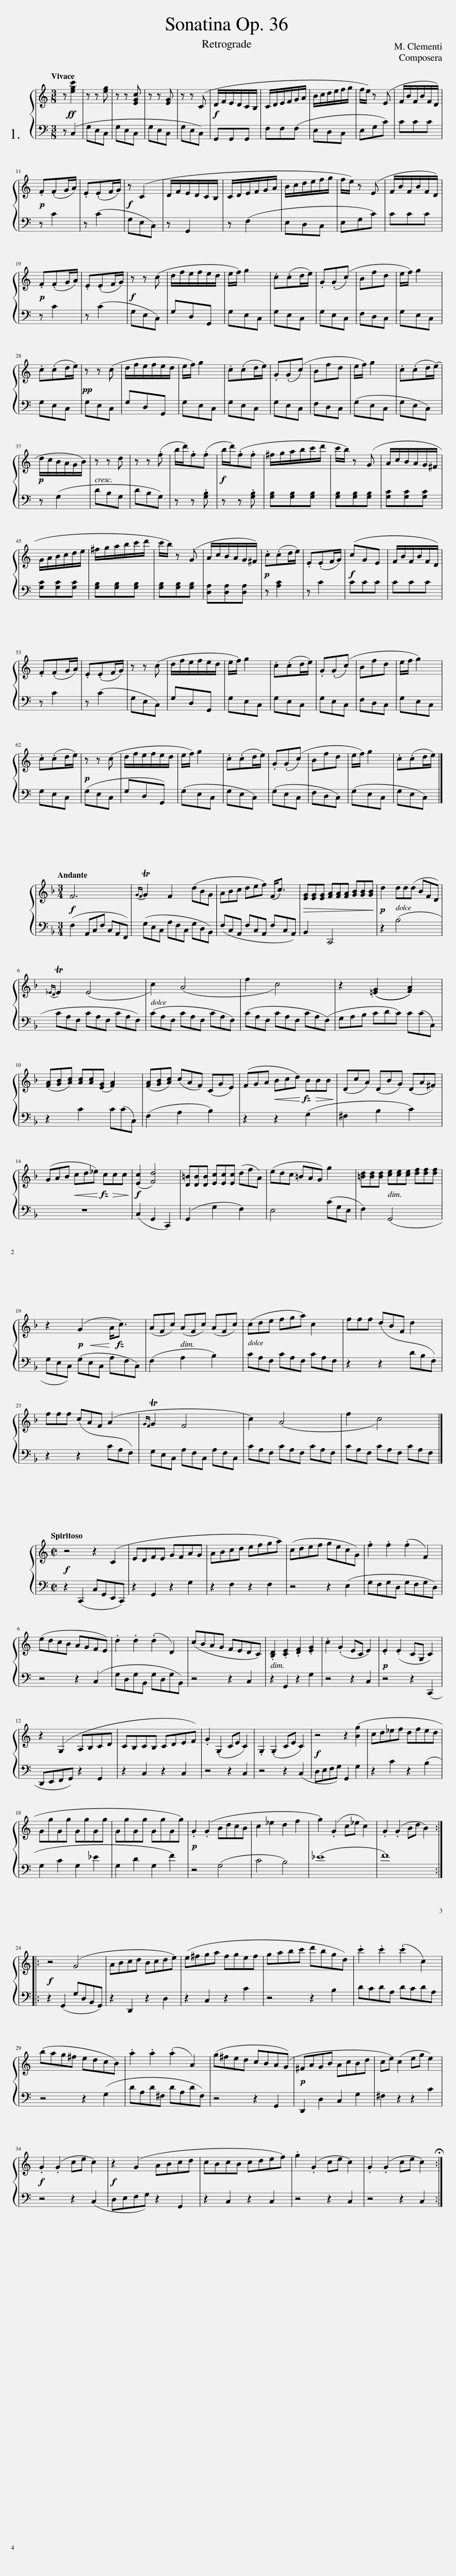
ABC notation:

X:1
%%score { 1 | 2 }
L:1/8
Q:1/4=172
M:3/8
I:linebreak $
K:C
V:1 treble
V:2 bass
V:1
 z!ff! [egc']2 | z z [eg] | z z [EGc] | z z [EG] | z z (C | %5
!f! D/F/E/D/C/B,/ | C/D/E/F/G/A/ | B/c/d/e/f/g/ | f/e/) z (E | F/B/F/B/F/D/) |$ %10
!p! .F(.FG/A/) | .E(.EF/G/) |!f! z (C2 | D/F/E/D/C/B,/ | C/D/E/F/G/A/ | %15
 B/c/d/e/f/g/ | f/e/) z (E | F/B/F/B/F/D/) |$!p! .F(.FG/A/) | .E(.EF/G/) | %20
!f! z z (c | d/f/e/f/e/d/ | e/f/) g2 | .c(.cd/e/) | .G(.G(c) | %25
 Bfd | e/f/) g2 |$ .c(.cd/e/) |!pp! z z (c | d/f/e/f/e/d/ | %30
 e/f/) g2 | .c(.cd/e/) | .G(.G(c) | Bfd | e/f/) g2 | %35
 .c(.cd/(e/) |$!p! d/c/B/A/G/B/) | z z d | z z (.f | b/d'/).f(.f | %40
!f! b/d'/)(.f.f | ^f/g/a/b/c'/d'/ | c'/b/) z (G | A/c/B/A/G/^F/ |$ G/A/B/c/d/e/ | %45
 ^f/g/a/b/c'/d'/ | c'/b/) z (G | A/c/B/A/G/^F/) |!p! .c(.cd/e/) | .E(.EF/G/) | %50
!f! (cGE | F/B/F/B/F/D/) |$ .F(.FG/A/) | .E(.EF/G/) | z z (c | %55
 d/f/e/f/e/d/ | e/f/) g2 | .c(.cd/e/) | .G(.G(c) | Bfd | %60
 e/f/ g2) |$ .c(.cd/e/) |!p! z z (c | d/f/e/f/e/d/ | e/f/) g2 | %65
 .c(.cd/e/) | .G(.G(c) | Bfd | e/f/) g2 | .c(.cd/e/) |]$ %70
[K:F][M:3/4][Q:1/4=92]!f! F6 |{GF} TG2 F2 (3(dBG | (3ABc (3def) (F<c) |!>(! (3[EG][EG][EG] (3[FA][FA][FA] (3[GB][GB][GB]!>)! |!p! d2 (3dd(d (3BFD) |$ %75
{_ED} TE2 (E4 | c2) (A4 | f2 c4) | z2 (([=EG]2 [FA]2)) |$ (3([FA][GB][Ac]) (3[Ac][Ac]([EG] [FA]2) | %80
 (3([FA][GB][Ac]) (3(cAF) (3(CGE) | (3(FGA!<(! (3Bcd)!<)! (3B!>(!BB!>)! | (3(DcA) (3(DBG) (3(DA^F) |$ (3(GAB!<(! (3cd_e)!<)! (3c!>(!cc!>)! |!f! ([Ec]2 [Fd]4) | %85
 (3[D=B][DB][DB] (3[Ec][Ec][Ec] (3(dfA) | (3(edc (3=BAG) g2 | (3[=Bd][Bd][Bd] (3[ce][ce][ce] (3[df][df][df] |$ z2!p! (G2!<(! A<c)!<)! | (3(AFc) (3(AFc) (3(AFc) | %90
 (3(cde (3fga) c2 | (3fff (3dBF d2 |$ (3fff (3cAF (A2 |{GF} TG2 F4 | c2) (A4 | %95
 f2 c4) |]$[K:C][M:2/2]!f![Q:1/4=144] z4 z2 (C2 | EDFE GFAG | ABcd efga) | (cdef gecG) | %100
 .f2 .f2 (.f2 F2) |$ (edcB AGFE) | .d2 .d2 (.d2 D2) | (cBAG FEDC) | .[B,D]2 .[CE]2 .[DF]2 .[EG]2 | %105
 .c2 (.G2 EC E2) |!p! .E2 (.E2 CG, C2) |$ z2 (G,2 A,B,CD | CB,CB, CDEF) | .G2 (.G,2 CE C2) | %110
 .G,2 (.G,2 CE C2) |!f! z4 z2 ([Bg]2 | cd_ef dfed |$ GgGg GgGg | GgGg GgGg) | %115
!p! .G2 (.G2 BdcB | c2 _e2 d2 f2 | g2) (.G2 c_e c2) | .G2 (.G2 Bd B2) ::$!f! z4 (G4 | %120
 ABcd Bcde) | (e^fga fgef | gabc' d'bgd) | .c'2 .c'2 (.c'2 c2) |$ (bag^f edcB) | %125
 .a2 .a2 (.a2 A2) | (g^fed cBA(G) |!p! ^FAGB AcBd | ce) (c2 eg e2) |$!f! .G2 (.G2 ce c2) | %130
!f! z2 (G2 ABcd | cBcB cdef) | .g2 (.G2 ce c2) | .G2 (.G2 ce c2) :| %134
V:2
 z (C,2 | G,E,C, | G,E,C, | G,E,C, | G,E,C,) | %5
 G,,G,,G,, | F,F,(F, | E,D,C, | E,G,C) | CCC |$ %10
 z C2 | z (C2 | G,E,C,) | z G,,2 | z (F,2 | %15
 E,D,C, | E,G,C) | CCC |$ z C2 | z (C2 | %20
 G,E,C,) | G,D,G,, | G,E,C, | G,E,C, | G,E,C, | %25
 F,D,C, | G,E,C, |$ G,E,C, | G,E,C, | G,D,G,, | %30
 G,E,C, | G,E,C, | G,E,C, | F,D,C, | (G,E,C, | %35
 G,E,C,) |$ z (G,2 | DB,G, | DB,G,) | z z .[G,B,] | %40
 z z .[G,B,] | [G,B,][G,B,][G,B,] | [G,B,][G,B,][G,B,] | [G,C][G,C][G,C] |$ [G,C][G,C][G,C] | %45
 [G,B,][G,B,][G,B,] | [G,B,][G,B,][G,B,] | [D,A,][D,A,][D,A,] | z [A,C]2 | z C2 | %50
 CCC | CCC |$ z C2 | z (C2 | G,E,C,) | %55
 G,D,G,, | G,E,C, | G,E,C, | G,E,C, | F,D,C, | %60
 G,E,C, |$ G,E,C, | (G,E,C, | G,D,G,,) | (G,E,C, | %65
 G,E,C,) | (G,E,C, | F,D,C,) | (G,E,C, | G,E,C,) |]$ %70
[K:F][M:3/4] (F,2 (3A,,C,F, (3C,A,,F,,) | (3(G,E,C, (3A,F,C, (3G,D,B,,) | (3(F,C,A,, (3F,C,A,, (3F,C,A,,) | B,,2 C,,4 | z2 (B,4 |$ %75
 (3CA,F, (3CA,F, (3CA,F,) | (3(CA,F, (3CA,F, (3CA,F,) | (3(CA,F, (3CA,F, (3CA,(F,) | (3G,A,B, (3CDC) (3C(CC,) |$ z2 C2 (3C(CC,) | %80
 (F,2 A,2 B,2) | z2 z2 (G,2 | ^F,2 B,2 C2) |$ z6 | (C,2 G,,2 C,,2) | %85
 (G,,2 G,2 F,2) | E,4 (3(CG,E, | F,2) (G,,4 |$ (3G,E,C,) (3(G,E,C, (3A,F,C,) | (F,2 A,2 B,2) | %90
 (3CA,F, (3CA,F, (3CA,F, | z2 z2 (3DB,F, |$ z2 z2 (3CA,F, | (3G,E,C, (3A,F,C, (3A,F,C, | (3CA,F, (3CA,F, (3CA,F, | %95
 (3CA,F, (3CA,F, (3CA,F, |]$[K:C][M:2/2] z2 (C,,2 C,G,,E,,C,,) | z2 G,,2 z2 G,2 | z2 F,2 z2 F,2 | z4 z2 (E,2 | %100
 G,F,G,D, G,F,G,D,) |$ z4 z2 (C,2 | G,D,G,B,, G,D,G,B,,) | z4 z2 C,2 | z2 G,,2 z2 G,2 | %105
 z4 z2 C,2 | z4 z2 (C,,2 |$ D,,E,,F,,G,,) z2 G,,2 | z2 C,2 z2 C,2 | z4 z2 C,2 | %110
 z4 z2 (C,2 | D,E,F,G,) G,,2 G,2 | z2 C2 z2 (B,2 |$ G,2 C2 G,2 _E2 | G,2 D2 G,2 F2) | %115
 z4 (G,4 | C4 B,4) | (_E8 | F8) ::$ z2 (G,,2 G,D,B,,G,,) | %120
 z2 D,,2 z2 D,2 | z2 C,2 z2 C2 | z4 z2 B,2 | DCDA, DCDA, |$ z4 z2 (G,2 | %125
 DA,D^F, DA,DF,) | z4 z2 G,,2 | D,,2 D,2 C,2 G,2 | ^F,2 z2 z2 C2 |$ z4 z2 (C,2 | %130
 D,E,F,G,) z2 G,,2 | z2 C,2 z2 C,2 | z4 z2 C,2 | z4 z2 C,2 :| %134
